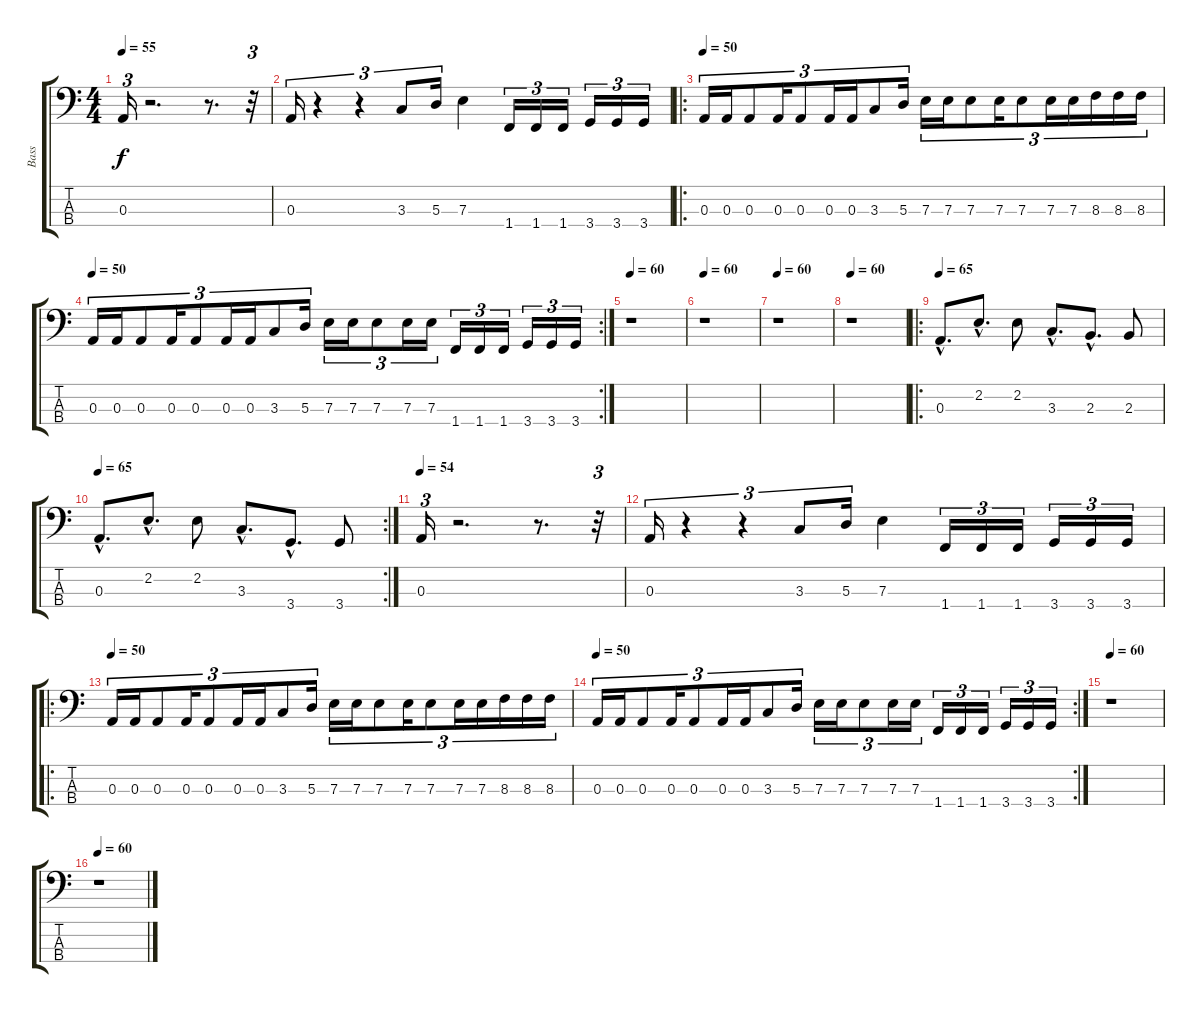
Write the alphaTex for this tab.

\track ("Bass" "Bass") {instrument electricbasspick}
\staff {score tabs}
\tuning (G2 D2 A1 E1) {hide}
\ts (4 4)
\tempo 55
\clef f4
\ks c
0.3.16{tu (3 2) dy f} r.2{d} r.8{d} r.32{tu (3 2)} |
0.3.16{tu (3 2)} r.4{tu (3 2)} r.4{tu (3 2)} 3.3.8{tu (3 2)} 5.3.16{tu (3 2)} 7.3.4 1.4.16{tu (3 2)} 1.4.16{tu (3 2)} 1.4.16{tu (3 2)} 3.4.16{tu (3 2)} 3.4.16{tu (3 2)} 3.4.16{tu (3 2)} |
\ro
\tempo 50
0.3.16{tu (3 2)} 0.3.16{tu (3 2)} 0.3.8{tu (3 2)} 0.3.16{tu (3 2)} 0.3.8{tu (3 2)} 0.3.16{tu (3 2)} 0.3.16{tu (3 2)} 3.3.8{tu (3 2)} 5.3.16{tu (3 2)} 7.3.16{tu (3 2)} 7.3.16{tu (3 2)} 7.3.8{tu (3 2)} 7.3.16{tu (3 2)} 7.3.8{tu (3 2)} 7.3.16{tu (3 2)} 7.3.16{tu (3 2)} 8.3.16{tu (3 2)} 8.3.16{tu (3 2)} 8.3.16{tu (3 2)} |
\rc 2
\tempo 50
0.3.16{tu (3 2)} 0.3.16{tu (3 2)} 0.3.8{tu (3 2)} 0.3.16{tu (3 2)} 0.3.8{tu (3 2)} 0.3.16{tu (3 2)} 0.3.16{tu (3 2)} 3.3.8{tu (3 2)} 5.3.16{tu (3 2)} 7.3.16{tu (3 2)} 7.3.16{tu (3 2)} 7.3.8{tu (3 2)} 7.3.16{tu (3 2)} 7.3.16{tu (3 2)} 1.4.16{tu (3 2)} 1.4.16{tu (3 2)} 1.4.16{tu (3 2)} 3.4.16{tu (3 2)} 3.4.16{tu (3 2)} 3.4.16{tu (3 2)} |
\tempo 60
r.1 |
\tempo 60
r.1 |
\tempo 60
r.1 |
\tempo 60
r.1 |
\ro
\tempo 60
\tempo 65
0.3{hac}.8{d} 2.2{hac}.8{d} 2.2.8 3.3{hac}.8{d} 2.3{hac}.8{d} 2.3.8 |
\rc 2
\tempo 60
\tempo 65
0.3{hac}.8{d} 2.2{hac}.8{d} 2.2.8 3.3{hac}.8{d} 3.4{hac}.8{d} 3.4.8 |
\tempo 54
0.3.16{tu (3 2)} r.2{d} r.8{d} r.32{tu (3 2)} |
0.3.16{tu (3 2)} r.4{tu (3 2)} r.4{tu (3 2)} 3.3.8{tu (3 2)} 5.3.16{tu (3 2)} 7.3.4 1.4.16{tu (3 2)} 1.4.16{tu (3 2)} 1.4.16{tu (3 2)} 3.4.16{tu (3 2)} 3.4.16{tu (3 2)} 3.4.16{tu (3 2)} |
\ro
\tempo 50
0.3.16{tu (3 2)} 0.3.16{tu (3 2)} 0.3.8{tu (3 2)} 0.3.16{tu (3 2)} 0.3.8{tu (3 2)} 0.3.16{tu (3 2)} 0.3.16{tu (3 2)} 3.3.8{tu (3 2)} 5.3.16{tu (3 2)} 7.3.16{tu (3 2)} 7.3.16{tu (3 2)} 7.3.8{tu (3 2)} 7.3.16{tu (3 2)} 7.3.8{tu (3 2)} 7.3.16{tu (3 2)} 7.3.16{tu (3 2)} 8.3.16{tu (3 2)} 8.3.16{tu (3 2)} 8.3.16{tu (3 2)} |
\rc 2
\tempo 50
0.3.16{tu (3 2)} 0.3.16{tu (3 2)} 0.3.8{tu (3 2)} 0.3.16{tu (3 2)} 0.3.8{tu (3 2)} 0.3.16{tu (3 2)} 0.3.16{tu (3 2)} 3.3.8{tu (3 2)} 5.3.16{tu (3 2)} 7.3.16{tu (3 2)} 7.3.16{tu (3 2)} 7.3.8{tu (3 2)} 7.3.16{tu (3 2)} 7.3.16{tu (3 2)} 1.4.16{tu (3 2)} 1.4.16{tu (3 2)} 1.4.16{tu (3 2)} 3.4.16{tu (3 2)} 3.4.16{tu (3 2)} 3.4.16{tu (3 2)} |
\tempo 60
r.1 |
\tempo 60
r.1
